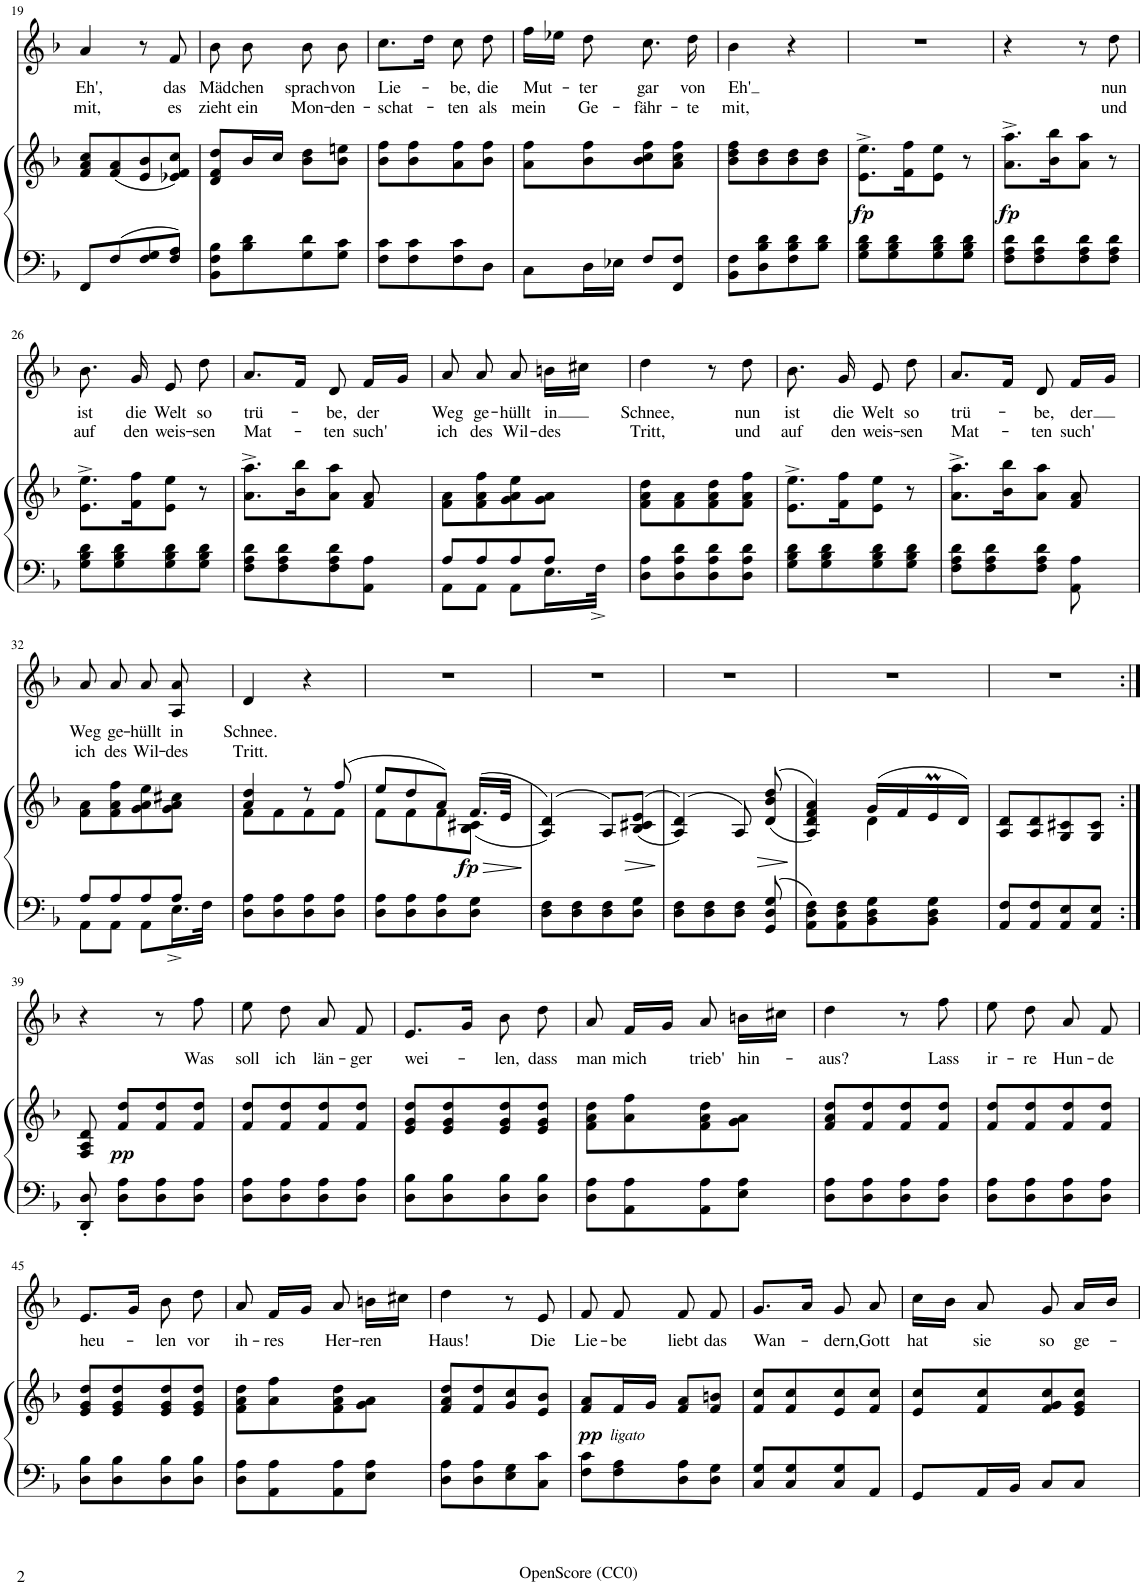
**kern	**kern	**dynam	**kern	**text	**text
*part2	*part2	*part2	*part1	*part1	*part1
*staff3	*staff2	*staff2/3	*staff1	*staff1	*staff1
*I"Pianoforte	*	*	*I"Singstimme Voice	*	*
*I'Pno	*	*	*	*	*
!!LO:PB:g=z
*clefF4	*clefG2	*	*clefG2	*	*
*k[b-]	*k[b-]	*	*k[b-]	*	*
*M2/4	*M2/4	*	*M2/4	*	*
=19	=19	=19	=19	=19	=19
!	!	!	!	!LO:LY:b	!LO:LY:b
8FF/L	8f/ 8a/ 8cc/L	.	4a/	Eh',	mit,
8F/	(8f/ 8a/	.	.	.	.
8F/ 8G/	8e/ 8b-/	.	8r	.	.
!	!	!	!	!LO:LY:b	!LO:LY:b
8F/ 8A/J	8e-X/ 8f/ 8cc/J)	.	8f/	das	es
=20	=20	=20	=20	=20	=20
!	!	!	!	!LO:LY:b	!LO:LY:b
8BB-\ 8F\ 8B-\L	8d/ 8f/ 8dd/L	.	8b-\	Mäd-	zieht
!	!	!	!	!LO:LY:b	!LO:LY:b
8B-\ 8d\	16b-/L	.	8b-\	-chen	ein
.	16cc/JJ	.	.	.	.
!	!	!	!	!LO:LY:b	!LO:LY:b
8G\ 8d\	8b-\ 8dd\L	.	8b-\	sprach	Mon-
!	!	!	!	!LO:LY:b	!LO:LY:b
8G\ 8c\J	8b-\ 8een\J	.	8b-\	von	-den-
=21	=21	=21	=21	=21	=21
!	!	!	!	!LO:LY:b	!LO:LY:b
8F\ 8c\L	8b-\ 8ff\L	.	8.cc\L	Lie-	-schat-
8F\ 8c\	8b-\ 8ff\	.	.	.	.
.	.	.	16dd\Jk	.	.
!	!	!	!	!LO:LY:b	!LO:LY:b
8F\ 8c\	8a\ 8ff\	.	8cc\	-be,	-ten
!	!	!	!	!LO:LY:b	!LO:LY:b
8D\J	8b-\ 8ff\J	.	8dd\	die	als
=22	=22	=22	=22	=22	=22
!	!	!	!	!LO:LY:b	!LO:LY:b
8C\L	8a\ 8ff\L	.	16ff\LL	Mut-	mein
.	.	.	16ee-X\JJ	.	.
!	!	!	!	!LO:LY:b	!LO:LY:b
16D\L	8b-\ 8ff\	.	8dd\	-ter	Ge-
16E-X\JJ	.	.	.	.	.
!	!	!	!	!LO:LY:b	!LO:LY:b
8F/L	8b-\ 8cc\ 8ff\	.	8.cc\	gar	-fähr-
8FF/ 8F/J	8a\ 8cc\ 8ff\J	.	.	.	.
!	!	!	!	!LO:LY:b	!LO:LY:b
.	.	.	16dd\	von	-te
=23	=23	=23	=23	=23	=23
!	!	!	!	!LO:LY:b	!LO:LY:b
8BB-\ 8F\L	8b-\ 8dd\ 8ff\L	.	4b-\	Eh'	mit,
8D\ 8B-\ 8d\	8b-\ 8dd\	.	.	.	.
8F\ 8B-\ 8d\	8b-\ 8dd\	.	4r	.	.
8B-\ 8d\J	8b-\ 8dd\J	.	.	.	.
=24	=24	=24	=24	=24	=24
!	!	!LO:DY:a=2	!	!	!
8G\ 8B-\ 8d\L	8.e\^ 8.ee\^L	fp	2r	.	.
8G\ 8B-\ 8d\	.	.	.	.	.
.	16f\ 16ff\K	.	.	.	.
8G\ 8B-\ 8d\	8e\ 8ee\J	.	.	.	.
8G\ 8B-\ 8d\J	8r	.	.	.	.
=25	=25	=25	=25	=25	=25
!	!	!LO:DY:b	!	!	!
8F\ 8A\ 8d\L	8.a\^> 8.aa\^>L	fp	4r	.	.
8F\ 8A\ 8d\	.	.	.	.	.
.	16b-\ 16bb-\K	.	.	.	.
8F\ 8A\ 8d\	8a\ 8aa\J	.	8r	.	.
!	!	!	!	!LO:LY:b	!LO:LY:b
8F\ 8A\ 8d\J	8r	.	8dd\	nun	und
!!LO:LB:g=z
=26	=26	=26	=26	=26	=26
!	!	!	!	!LO:LY:b	!LO:LY:b
8G\ 8B-\ 8d\L	8.e\^ 8.ee\^L	.	8.b-\	ist	auf
8G\ 8B-\ 8d\	.	.	.	.	.
!	!	!	!	!LO:LY:b	!LO:LY:b
.	16f\ 16ff\K	.	16g/	die	den
!	!	!	!	!LO:LY:b	!LO:LY:b
8G\ 8B-\ 8d\	8e\ 8ee\J	.	8e/	Welt	weis-
!	!	!	!	!LO:LY:b	!LO:LY:b
8G\ 8B-\ 8d\J	8r	.	8dd\	so	-sen
=27	=27	=27	=27	=27	=27
!	!	!	!	!LO:LY:b	!LO:LY:b
8F\ 8A\ 8d\L	8.a\^> 8.aa\^>L	.	8.a/L	trü-	Mat-
8F\ 8A\ 8d\	.	.	.	.	.
.	16b-\ 16bb-\K	.	16f/Jk	.	.
!	!	!	!	!LO:LY:b	!LO:LY:b
8F\ 8A\ 8d\	8a\ 8aa\J	.	8d/	-be,	-ten
!	!	!	!	!LO:LY:b	!LO:LY:b
8AA\ 8A\J	8f/ 8a/	.	16f/LL	der	such'
.	.	.	16g/JJ	.	.
=28	=28	=28	=28	=28	=28
*^	*	*	*	*	*
!	!	!	!	!	!LO:LY:b	!LO:LY:b
8A/L	8AA\L	8f\ 8a\L	.	8a/	Weg	ich
!	!	!	!	!	!LO:LY:b	!LO:LY:b
8A/	8AA\J	8f\ 8a\ 8ff\	.	8a/	ge-	des
!	!	!	!	!	!LO:LY:b	!LO:LY:b
8A/	8AA\L	8g\ 8a\ 8ee\	.	8a/	-hüllt	Wil-
!	!	!	!	!	!LO:LY:b	!LO:LY:b
8A/J	16.E\L	8g\ 8a\J	.	16bn\LL	in	-des
.	.	.	.	16cc#X\JJ	.	.
.	32F^\JJk	.	.	.	.	.
=29	=29	=29	=29	=29	=29	=29
!	!	!	!	!	!LO:LY:b	!LO:LY:b
*v	*v	*	*	*	*	*
8D\ 8A\L	8f\ 8a\ 8dd\L	.	4dd\	Schnee,	Tritt,
8D\ 8A\ 8d\	8f\ 8a\	.	.	.	.
8D\ 8A\ 8d\	8f\ 8a\ 8dd\	.	8r	.	.
!	!	!	!	!LO:LY:b	!LO:LY:b
8D\ 8A\ 8d\J	8f\ 8a\ 8ff\J	.	8dd\	nun	und
=30	=30	=30	=30	=30	=30
!	!	!	!	!LO:LY:b	!LO:LY:b
8G\ 8B-\ 8d\L	8.e\^> 8.ee\^>L	.	8.b-\	ist	auf
8G\ 8B-\ 8d\	.	.	.	.	.
!	!	!	!	!LO:LY:b	!LO:LY:b
.	16f\ 16ff\K	.	16g/	die	den
!	!	!	!	!LO:LY:b	!LO:LY:b
8G\ 8B-\ 8d\	8e\ 8ee\J	.	8e/	Welt	weis-
!	!	!	!	!LO:LY:b	!LO:LY:b
8G\ 8B-\ 8d\J	8r	.	8dd\	so	-sen
=31	=31	=31	=31	=31	=31
!	!	!	!	!LO:LY:b	!LO:LY:b
8F\ 8A\ 8d\L	8.a\^ 8.aa\^L	.	8.a/L	trü-	Mat-
8F\ 8A\ 8d\	.	.	.	.	.
.	16b-\ 16bb-\K	.	16f/Jk	.	.
!	!	!	!	!LO:LY:b	!LO:LY:b
8F\ 8A\ 8d\J	8a\ 8aa\J	.	8d/	-be,	-ten
!	!	!	!	!LO:LY:b	!LO:LY:b
8AA\ 8A\	8f/ 8a/	.	16f/LL	der	such'
.	.	.	16g/JJ	.	.
!!LO:LB:g=z
=32	=32	=32	=32	=32	=32
*^	*	*	*	*	*
!	!	!	!	!	!LO:LY:b	!LO:LY:b
8A/L	8AA\L	8f\ 8a\L	.	8a/	Weg	ich
!	!	!	!	!	!LO:LY:b	!LO:LY:b
8A/	8AA\J	8f\ 8a\ 8ff\	.	8a/	ge-	des
!	!	!	!	!	!LO:LY:b	!LO:LY:b
8A/	8AA\L	8g\ 8a\ 8ee\	.	8a/	-hüllt	Wil-
!	!	!	!	!	!LO:LY:b	!LO:LY:b
8A/J	16.E^\L	8g\ 8a\ 8cc#X\J	.	8A/ 8a/	in	-des
.	32F\JJk	.	.	.	.	.
=33	=33	=33	=33	=33	=33	=33
*	*	*^	*	*	*	*
!	!	!	!	!	!	!LO:LY:b	!LO:LY:b
*v	*v	*	*	*	*	*	*
8D\ 8A\L	4a/ 4dd/	8f\L	.	4d/	Schnee.	Tritt.
8D\ 8A\	.	8f\	.	.	.	.
8D\ 8A\	8r	8f\	.	4r	.	.
8D\ 8A\J	(8ff/	8f\J	.	.	.	.
=34	=34	=34	=34	=34	=34	=34
8D\ 8A\L	8ee/L	8f\L	.	2r	.	.
8D\ 8A\	8dd/	8f\	.	.	.	.
8D\ 8A\	8a/J)	8f\	.	.	.	.
!	!	!	!LO:HP:b	!	!	!
!	!	!	!LO:DY:n=1:a=2	!	!	!
8D\ 8G\J	(>16.f/LL	(<8B-\ 8c#X\J	> fp	.	.	.
.	32e/JJk	.	.	.	.	.
*	*v	*v	*	*	*	*
.	.	]	.	.	.
=35	=35	=35	=35	=35	=35
8D\ 8F\L	(>4A/ 4d/))	.	2r	.	.
8D\ 8F\	.	.	.	.	.
8D\ 8F\	8A/L)	.	.	.	.
!	!	!LO:HP:b	!	!	!
8D\ 8G\J	(>(8B-/ 8c#X/ 8e/J	>	.	.	.
.	.	]	.	.	.
=36	=36	=36	=36	=36	=36
8D\ 8F\L	(>4A/ 4d/))	.	2r	.	.
8D\ 8F\	.	.	.	.	.
8D\ 8F\J	8A/)	.	.	.	.
!	!	!LO:HP:b	!	!	!
8GG/ 8D/ 8G/	(>(8d/ 8b-/ 8dd/	>	.	.	.
.	.	]	.	.	.
=37	=37	=37	=37	=37	=37
*	*^	*	*	*	*
8AA\ 8D\ 8F\L	4f/ 4a/)	4A/ 4d/)	.	2r	.	.
8AA\ 8D\ 8F\	.	.	.	.	.	.
8BB-\ 8D\ 8G\	(>16g/LL	4d\	.	.	.	.
.	16f/	.	.	.	.	.
8BB-\ 8D\ 8G\J	16em/	.	.	.	.	.
.	16d/JJ)	.	.	.	.	.
*	*v	*v	*	*	*	*
=38	=38	=38	=38	=38	=38
8AA/ 8F/L	8A/ 8d/L	.	2r	.	.
8AA/ 8F/	8A/ 8d/	.	.	.	.
8AA/ 8E/	8G/ 8c#X/	.	.	.	.
8AA/ 8E/J	8G/ 8c#/J	.	.	.	.
!!LO:LB:g=z
=39:|!	=39:|!	=39:|!	=39:|!	=39:|!	=39:|!
8DD/' 8D/'	8F/ 8A/ 8d/	.	4r	.	.
!	!	!LO:DY:b	!	!	!
8D\ 8A\L	8f/ 8dd/L	pp	.	.	.
8D\ 8A\	8f/ 8dd/	.	8r	.	.
!	!	!	!	!LO:LY:b	!
8D\ 8A\J	8f/ 8dd/J	.	8ff\	Was	.
=40	=40	=40	=40	=40	=40
!	!	!	!	!LO:LY:b	!
8D\ 8A\L	8f/ 8dd/L	.	8ee\	soll	.
!	!	!	!	!LO:LY:b	!
8D\ 8A\	8f/ 8dd/	.	8dd\	ich	.
!	!	!	!	!LO:LY:b	!
8D\ 8A\	8f/ 8dd/	.	8a/	län-	.
!	!	!	!	!LO:LY:b	!
8D\ 8A\J	8f/ 8dd/J	.	8f/	-ger	.
=41	=41	=41	=41	=41	=41
!	!	!	!	!LO:LY:b	!
8D\ 8B-\L	8e/ 8g/ 8dd/L	.	8.e/L	wei-	.
8D\ 8B-\	8e/ 8g/ 8dd/	.	.	.	.
.	.	.	16g/Jk	.	.
!	!	!	!	!LO:LY:b	!
8D\ 8B-\	8e/ 8g/ 8dd/	.	8b-\	-len,	.
!	!	!	!	!LO:LY:b	!
8D\ 8B-\J	8e/ 8g/ 8dd/J	.	8dd\	dass	.
=42	=42	=42	=42	=42	=42
!	!	!	!	!LO:LY:b	!
8D\ 8A\L	8f\ 8a\ 8dd\L	.	8a/	man	.
!	!	!	!	!LO:LY:b	!
8AA\ 8A\	8a\ 8ff\	.	16f/LL	mich	.
.	.	.	16g/JJ	.	.
!	!	!	!	!LO:LY:b	!
8AA\ 8A\	8f\ 8a\ 8dd\	.	8a/	trieb'	.
!	!	!	!	!LO:LY:b	!
8E\ 8A\J	8g\ 8a\J	.	16bn\LL	hin-	.
.	.	.	16cc#X\JJ	.	.
=43	=43	=43	=43	=43	=43
!	!	!	!	!LO:LY:b	!
8D\ 8A\L	8f/ 8a/ 8dd/L	.	4dd\	-aus?	.
8D\ 8A\	8f/ 8dd/	.	.	.	.
8D\ 8A\	8f/ 8dd/	.	8r	.	.
!	!	!	!	!LO:LY:b	!
8D\ 8A\J	8f/ 8dd/J	.	8ff\	Lass	.
=44	=44	=44	=44	=44	=44
!	!	!	!	!LO:LY:b	!
8D\ 8A\L	8f/ 8dd/L	.	8ee\	ir-	.
!	!	!	!	!LO:LY:b	!
8D\ 8A\	8f/ 8dd/	.	8dd\	-re	.
!	!	!	!	!LO:LY:b	!
8D\ 8A\	8f/ 8dd/	.	8a/	Hun-	.
!	!	!	!	!LO:LY:b	!
8D\ 8A\J	8f/ 8dd/J	.	8f/	-de	.
!!LO:LB:g=z
=45	=45	=45	=45	=45	=45
!	!	!	!	!LO:LY:b	!
8D\ 8B-\L	8e/ 8g/ 8dd/L	.	8.e/L	heu-	.
8D\ 8B-\	8e/ 8g/ 8dd/	.	.	.	.
.	.	.	16g/Jk	.	.
!	!	!	!	!LO:LY:b	!
8D\ 8B-\	8e/ 8g/ 8dd/	.	8b-\	-len	.
!	!	!	!	!LO:LY:b	!
8D\ 8B-\J	8e/ 8g/ 8dd/J	.	8dd\	vor	.
=46	=46	=46	=46	=46	=46
!	!	!	!	!LO:LY:b	!
8D\ 8A\L	8f\ 8a\ 8dd\L	.	8a/	ih-	.
!	!	!	!	!LO:LY:b	!
8AA\ 8A\	8a\ 8ff\	.	16f/LL	-res	.
.	.	.	16g/JJ	.	.
!	!	!	!	!LO:LY:b	!
8AA\ 8A\	8f\ 8a\ 8dd\	.	8a/	Her-	.
!	!	!	!	!LO:LY:b	!
8E\ 8A\J	8g\ 8a\J	.	16bn\LL	-ren	.
.	.	.	16cc#X\JJ	.	.
=47	=47	=47	=47	=47	=47
!	!	!	!	!LO:LY:b	!
8D\ 8A\L	8f/ 8a/ 8dd/L	.	4dd\	Haus!	.
8D\ 8A\	8f/ 8dd/	.	.	.	.
8E\ 8G\	8g/ 8cc/	.	8r	.	.
!	!	!	!	!LO:LY:b	!
8C\ 8c\J	8e/ 8b-/J	.	8e/	Die	.
=48	=48	=48	=48	=48	=48
!	!	!LO:DY:b	!	!LO:LY:b	!
!	!	!LO:DY:n=1:b	!	!	!
8F\ 8c\L	8f/ 8a/L	pp other-dynamics	8f/	Lie-	.
!	!	!	!	!LO:LY:b	!
8F\ 8A\	16f/L	.	8f/	-be	.
.	16g/JJ	.	.	.	.
!	!	!	!	!LO:LY:b	!
8D\ 8A\	8f/ 8a/L	.	8f/	liebt	.
!	!	!	!	!LO:LY:b	!
8D\ 8G\J	8f/ 8bn/J	.	8f/	das	.
=49	=49	=49	=49	=49	=49
!	!	!	!	!LO:LY:b	!
8C/ 8G/L	8f/ 8cc/L	.	8.g/L	Wan-	.
8C/ 8G/	8f/ 8cc/	.	.	.	.
.	.	.	16a/Jk	.	.
!	!	!	!	!LO:LY:b	!
8C/ 8G/	8e/ 8cc/	.	8g/	-dern,	.
!	!	!	!	!LO:LY:b	!
8AA/J	8f/ 8cc/J	.	8a/	Gott	.
=50	=50	=50	=50	=50	=50
!	!	!	!	!LO:LY:b	!
8GG/L	8e/ 8cc/L	.	16cc\LL	hat	.
.	.	.	16b-\JJ	.	.
!	!	!	!	!LO:LY:b	!
16AA/L	8f/ 8cc/	.	8a/	sie	.
16BB-/JJ	.	.	.	.	.
!	!	!	!	!LO:LY:b	!
8C/L	8f/ 8g/ 8cc/	.	8g/	so	.
!	!	!	!	!LO:LY:b	!
8C/J	8e/ 8g/ 8cc/J	.	16a/LL	ge-	.
.	.	.	16b-/JJ	.	.
=	=	=	=	=	=
*-	*-	*-	*-	*-	*-
